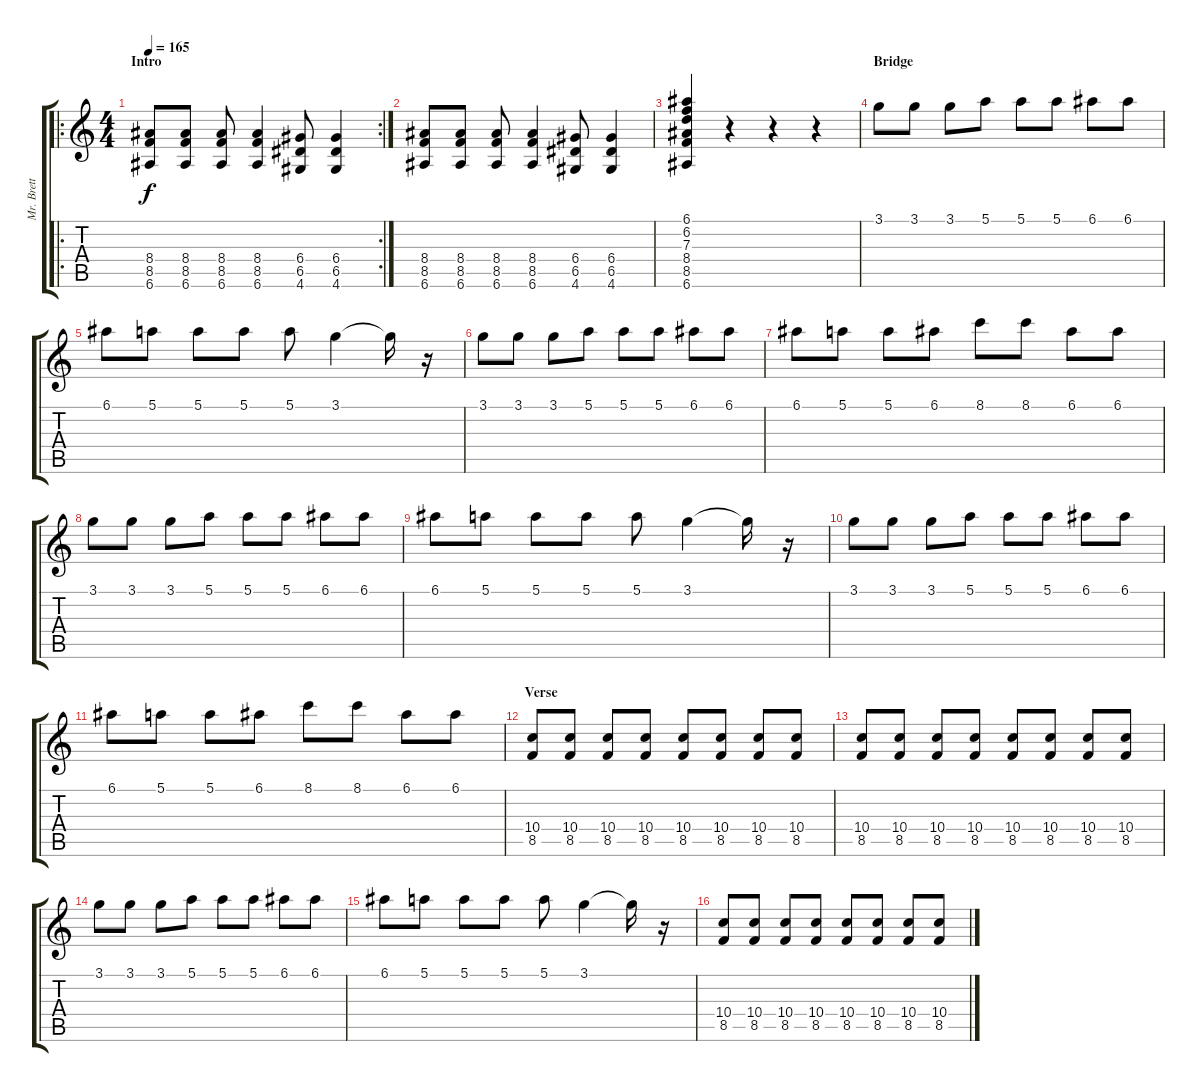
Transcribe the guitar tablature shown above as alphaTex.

\track ("Mr. Brett - Guitar" "Mr. Brett ") {instrument overdrivenguitar}
\staff {score tabs}
\tuning (E4 B3 G3 D3 A2 E2) {hide}
\ro
\rc 2
\ts (4 4)
\section ("" "Intro")
\tempo 165
\clef g2
\ks c
(8.4 8.5 6.6).8{dy f instrument overdrivenguitar} (8.4 8.5 6.6).8 (8.4 8.5 6.6).8 (8.4 8.5 6.6).4 (6.4 6.5 4.6).8 (6.4 6.5 4.6).4 |
(8.4 8.5 6.6).8 (8.4 8.5 6.6).8 (8.4 8.5 6.6).8 (8.4 8.5 6.6).4 (6.4 6.5 4.6).8 (6.4 6.5 4.6).4 |
(6.1 6.2 7.3 8.4 8.5 6.6).4 r.4 r.4 r.4 |
\section ("" "Bridge")
3.1.8 3.1.8 3.1.8 5.1.8 5.1.8 5.1.8 6.1.8 6.1.8 |
6.1.8 5.1.8 5.1.8 5.1.8 5.1.8 3.1.4 3.1{t}.16 r.16 |
3.1.8 3.1.8 3.1.8 5.1.8 5.1.8 5.1.8 6.1.8 6.1.8 |
6.1.8 5.1.8 5.1.8 6.1.8 8.1.8 8.1.8 6.1.8 6.1.8 |
3.1.8 3.1.8 3.1.8 5.1.8 5.1.8 5.1.8 6.1.8 6.1.8 |
6.1.8 5.1.8 5.1.8 5.1.8 5.1.8 3.1.4 3.1{t}.16 r.16 |
3.1.8 3.1.8 3.1.8 5.1.8 5.1.8 5.1.8 6.1.8 6.1.8 |
6.1.8 5.1.8 5.1.8 6.1.8 8.1.8 8.1.8 6.1.8 6.1.8 |
\section ("" "Verse")
(10.4 8.5).8 (10.4 8.5).8 (10.4 8.5).8 (10.4 8.5).8 (10.4 8.5).8 (10.4 8.5).8 (10.4 8.5).8 (10.4 8.5).8 |
(10.4 8.5).8 (10.4 8.5).8 (10.4 8.5).8 (10.4 8.5).8 (10.4 8.5).8 (10.4 8.5).8 (10.4 8.5).8 (10.4 8.5).8 |
3.1.8 3.1.8 3.1.8 5.1.8 5.1.8 5.1.8 6.1.8 6.1.8 |
6.1.8 5.1.8 5.1.8 5.1.8 5.1.8 3.1.4 3.1{t}.16 r.16 |
(10.4 8.5).8 (10.4 8.5).8 (10.4 8.5).8 (10.4 8.5).8 (10.4 8.5).8 (10.4 8.5).8 (10.4 8.5).8 (10.4 8.5).8
